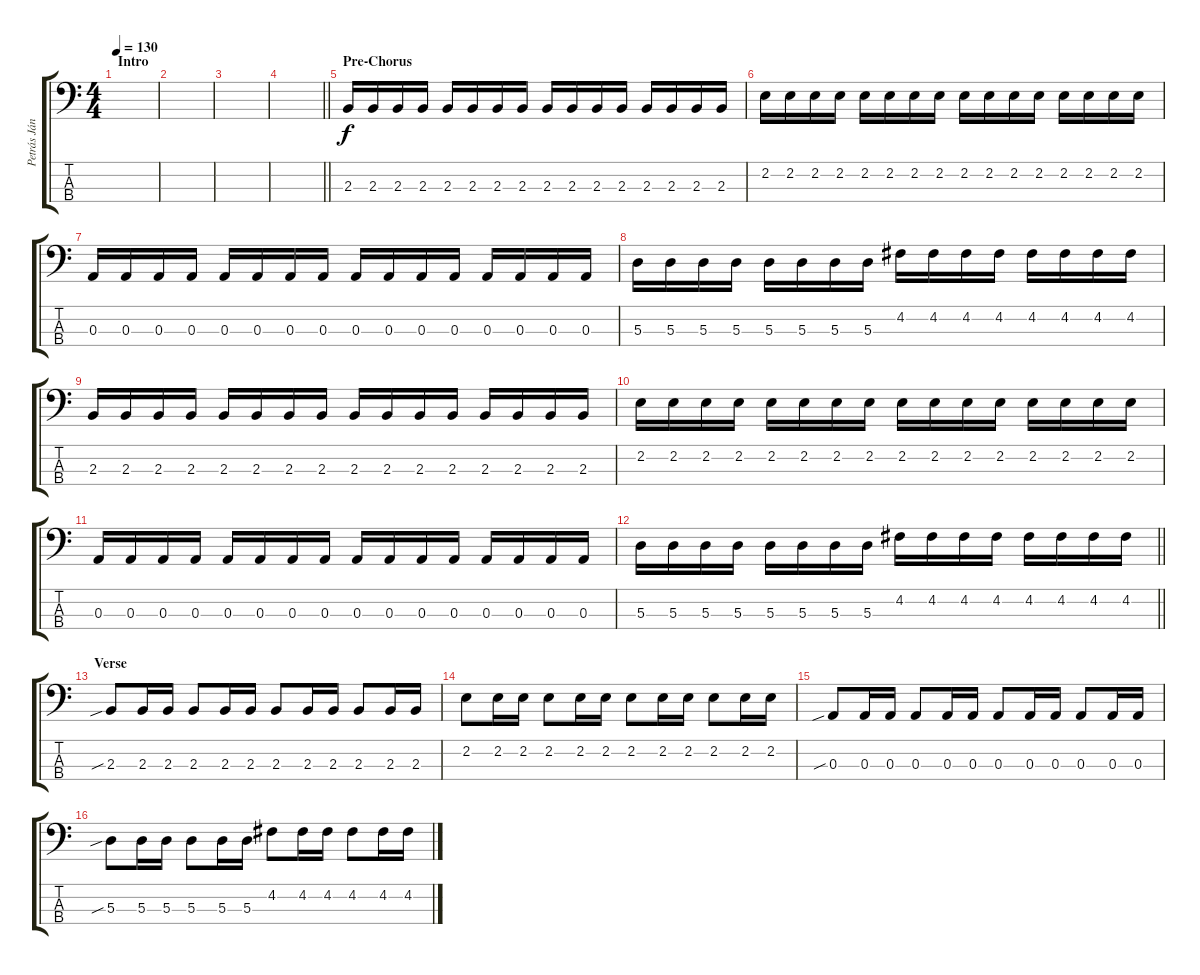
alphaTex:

\track ("Petrás János-Bass" "Petrás Ján") {instrument electricbasspick}
\staff {score tabs}
\tuning (G2 D2 A1 E1) {hide}
\ts (4 4)
\section ("" "Intro")
\tempo 130
\clef f4
\ks c
|
|
|
\barLineRight lightlight
|
\section ("" "Pre-Chorus")
2.3.16{volume 13 instrument electricbassfinger} 2.3.16 2.3.16 2.3.16 2.3.16 2.3.16 2.3.16 2.3.16 2.3.16 2.3.16 2.3.16 2.3.16 2.3.16 2.3.16 2.3.16 2.3.16 |
2.2.16 2.2.16 2.2.16 2.2.16 2.2.16 2.2.16 2.2.16 2.2.16 2.2.16 2.2.16 2.2.16 2.2.16 2.2.16 2.2.16 2.2.16 2.2.16 |
0.3.16 0.3.16 0.3.16 0.3.16 0.3.16 0.3.16 0.3.16 0.3.16 0.3.16 0.3.16 0.3.16 0.3.16 0.3.16 0.3.16 0.3.16 0.3.16 |
5.3.16 5.3.16 5.3.16 5.3.16 5.3.16 5.3.16 5.3.16 5.3.16 4.2.16 4.2.16 4.2.16 4.2.16 4.2.16 4.2.16 4.2.16 4.2.16 |
2.3.16 2.3.16 2.3.16 2.3.16 2.3.16 2.3.16 2.3.16 2.3.16 2.3.16 2.3.16 2.3.16 2.3.16 2.3.16 2.3.16 2.3.16 2.3.16 |
2.2.16 2.2.16 2.2.16 2.2.16 2.2.16 2.2.16 2.2.16 2.2.16 2.2.16 2.2.16 2.2.16 2.2.16 2.2.16 2.2.16 2.2.16 2.2.16 |
0.3.16 0.3.16 0.3.16 0.3.16 0.3.16 0.3.16 0.3.16 0.3.16 0.3.16 0.3.16 0.3.16 0.3.16 0.3.16 0.3.16 0.3.16 0.3.16 |
\barLineRight lightlight
5.3.16 5.3.16 5.3.16 5.3.16 5.3.16 5.3.16 5.3.16 5.3.16 4.2.16 4.2.16 4.2.16 4.2.16 4.2.16 4.2.16 4.2.16 4.2.16 |
\section ("" "Verse")
2.3{sib}.8{instrument electricbasspick} 2.3.16 2.3.16 2.3.8 2.3.16 2.3.16 2.3.8 2.3.16 2.3.16 2.3.8 2.3.16 2.3.16 |
2.2.8 2.2.16 2.2.16 2.2.8 2.2.16 2.2.16 2.2.8 2.2.16 2.2.16 2.2.8 2.2.16 2.2.16 |
0.3{sib}.8 0.3.16 0.3.16 0.3.8 0.3.16 0.3.16 0.3.8 0.3.16 0.3.16 0.3.8 0.3.16 0.3.16 |
5.3{sib}.8 5.3.16 5.3.16 5.3.8 5.3.16 5.3.16 4.2.8 4.2.16 4.2.16 4.2.8 4.2.16 4.2.16
